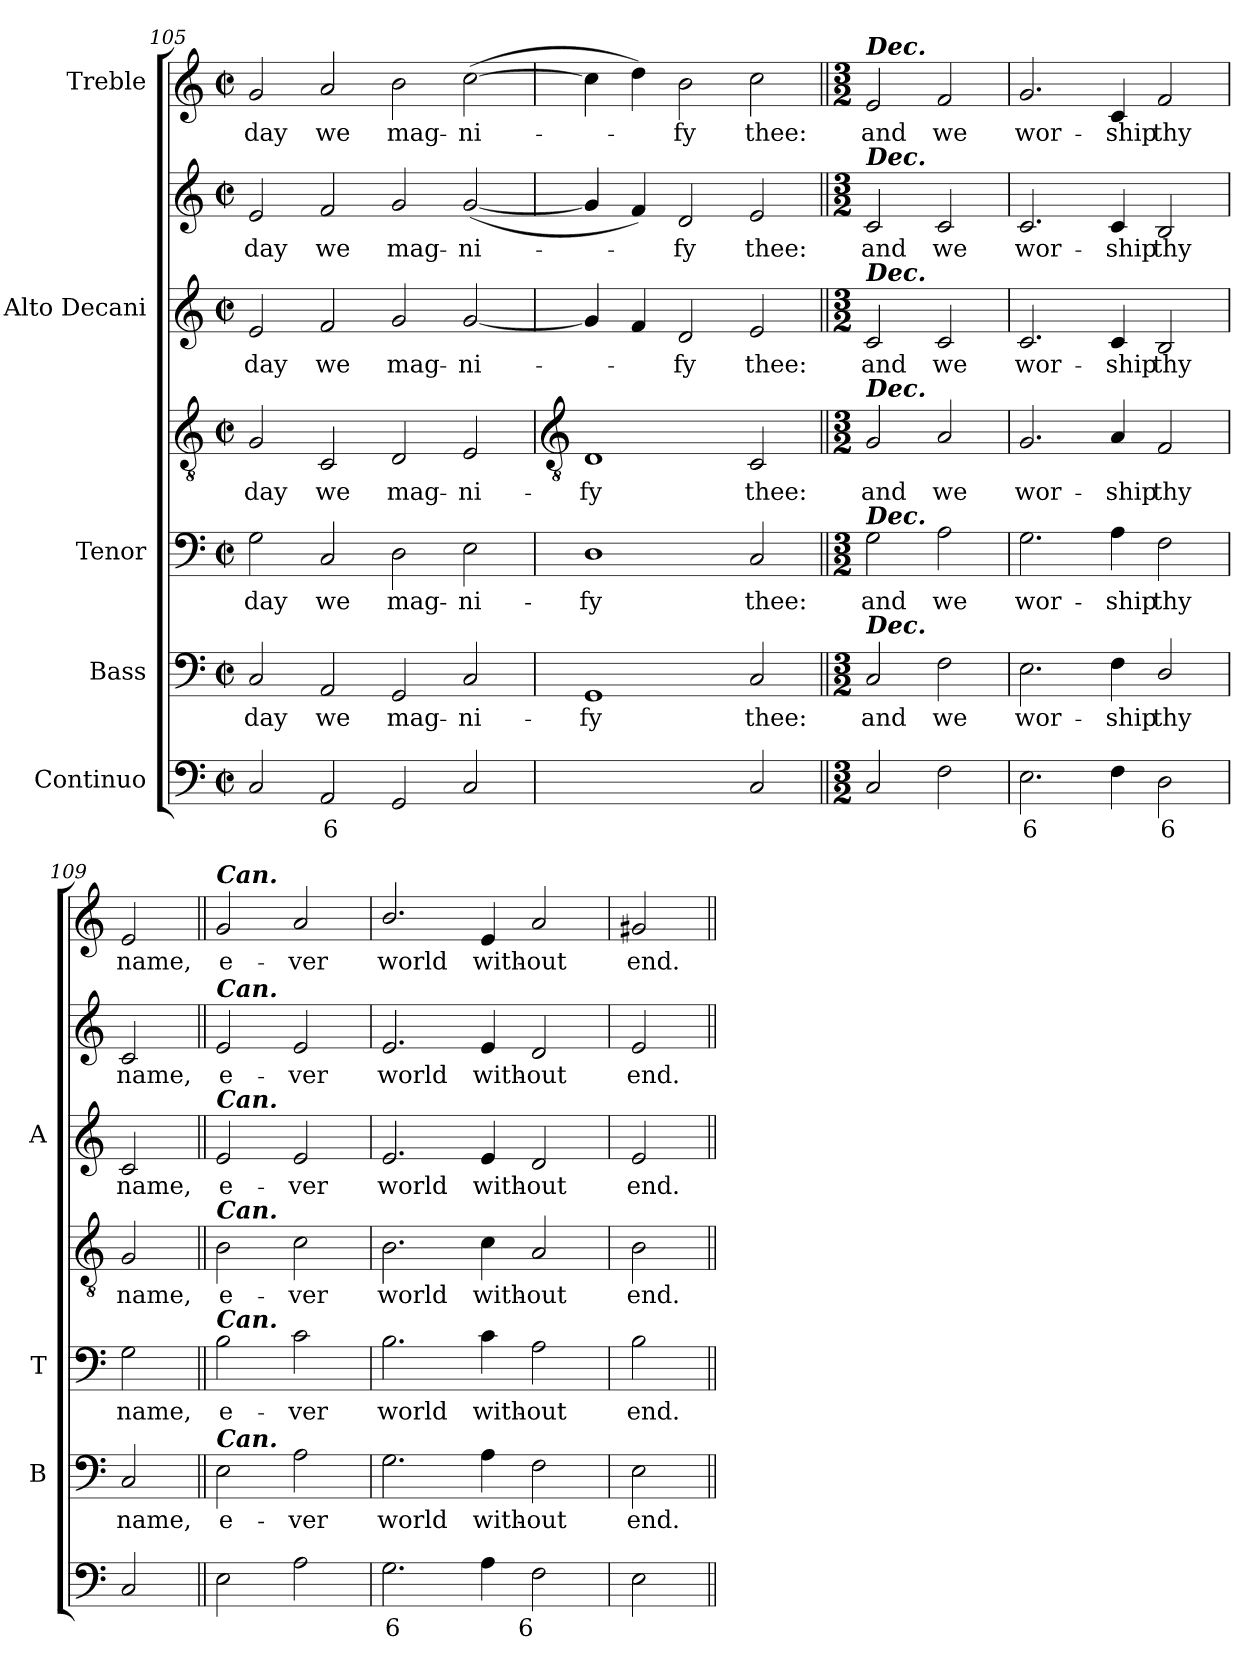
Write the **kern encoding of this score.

**kern	**text	**kern	**text	**kern	**text	**kern	**text	**kern	**text	**kern	**text	**kern	**text
*part5	*part5	*part4	*part4	*part3	*part3	*part3	*part3	*part2	*part2	*part2	*part2	*part1	*part1
*staff7	*staff7	*staff6	*staff6	*staff5	*staff5	*staff4	*staff4	*staff3	*staff3	*staff2	*staff2	*staff1	*staff1
*I"Continuo	*	*I"Bass	*	*I"Tenor	*	*	*	*I"Alto Decani	*	*	*	*I"Treble	*
*	*	*I'B	*	*I'T	*	*	*	*I'A	*	*	*	*	*
*clefF4	*	*clefF4	*	*	*	*clefGv2	*	*clefG2	*	*clefG2	*	*clefG2	*
*k[]	*	*k[]	*	*k[]	*	*k[]	*	*k[]	*	*k[]	*	*k[]	*
*C:	*	*C:	*	*C:	*	*C:	*	*C:	*	*C:	*	*C:	*
*M4/2	*	*M4/2	*	*M4/2	*	*M4/2	*	*M4/2	*	*M4/2	*	*M4/2	*
*met(c|)	*	*met(c|)	*	*met(c|)	*	*met(c|)	*	*met(c|)	*	*met(c|)	*	*met(c|)	*
=105	=105	=105	=105	=105	=105	=105	=105	=105	=105	=105	=105	=105	=105
!	!	!	!LO:LY:b	!	!LO:LY:b	!	!LO:LY:b	!	!LO:LY:b	!	!LO:LY:b	!	!LO:LY:b
2C	.	2C	day	2G	day	2G	day	2e	day	2e	day	2g	day
!	!LO:LY:b	!	!LO:LY:b	!	!LO:LY:b	!	!LO:LY:b	!	!LO:LY:b	!	!LO:LY:b	!	!LO:LY:b
2AA	6	2AA	we	2C	we	2C	we	2f	we	2f	we	2a	we
!	!	!	!LO:LY:b	!	!LO:LY:b	!	!LO:LY:b	!	!LO:LY:b	!	!LO:LY:b	!	!LO:LY:b
2GG	.	2GG	mag-	2D	mag-	2D	mag-	2g	mag-	2g	mag-	2b	mag-
!	!	!	!LO:LY:b	!	!LO:LY:b	!	!LO:LY:b	!	!LO:LY:b	!	!LO:LY:b	!	!LO:LY:b
2C	.	2C	-ni-	2E	-ni-	2E	-ni-	[2g	-ni-	(<[2g	-ni-	(>[2cc	-ni-
!!LO:LB:g=z
=106	=106	=106	=106	=106	=106	=106	=106	=106	=106	=106	=106	=106	=106
*	*	*	*	*	*	*clefGv2	*	*	*	*	*	*	*
!	!LO:LY:b	!	!LO:LY:b	!	!LO:LY:b	!	!LO:LY:b	!	!	!	!	!	!
[2GGyy	4	1GG	-fy	1D	-fy	1D	-fy	4g]	.	4g]	.	4cc]	.
.	.	.	.	.	.	.	.	4f	.	4f)	.	4dd)	.
!	!LO:LY:b	!	!	!	!	!	!	!	!LO:LY:b	!	!LO:LY:b	!	!LO:LY:b
2GGyy]	3	.	.	.	.	.	.	2d	fy	2d	fy	2b	fy
!	!	!	!LO:LY:b	!	!LO:LY:b	!	!LO:LY:b	!	!LO:LY:b	!	!LO:LY:b	!	!LO:LY:b
2C	.	2C	thee:	2C	thee:	2C	thee:	2e	thee:	2e	thee:	2cc	thee:
=107||	=107||	=107||	=107||	=107||	=107||	=107||	=107||	=107||	=107||	=107||	=107||	=107||	=107||
*M3/2	*	*M3/2	*	*M3/2	*	*M3/2	*	*M3/2	*	*M3/2	*	*M3/2	*
!	!	!	!	!	!	!	!	!	!	!	!	!LO:TX:a:Bi:t=Dec.	!
!	!	!	!	!	!	!	!	!	!	!LO:TX:a:Bi:t=Dec.	!	!	!
!	!	!	!	!	!	!	!	!LO:TX:a:Bi:t=Dec.	!	!	!	!	!
!	!	!	!	!	!	!LO:TX:a:Bi:t=Dec.	!	!	!	!	!	!	!
!	!	!	!	!LO:TX:a:Bi:t=Dec.	!	!	!	!	!	!	!	!	!
!	!	!LO:TX:a:Bi:t=Dec.	!	!	!	!	!	!	!	!	!	!	!
!	!	!	!LO:LY:b	!	!LO:LY:b	!	!LO:LY:b	!	!LO:LY:b	!	!LO:LY:b	!	!LO:LY:b
2C	.	2C	and	2G	and	2G	and	2c	and	2c	and	2e	and
!	!	!	!LO:LY:b	!	!LO:LY:b	!	!LO:LY:b	!	!LO:LY:b	!	!LO:LY:b	!	!LO:LY:b
2F	.	2F	we	2A	we	2A	we	2c	we	2c	we	2f	we
=108	=108	=108	=108	=108	=108	=108	=108	=108	=108	=108	=108	=108	=108
!	!LO:LY:b	!	!LO:LY:b	!	!LO:LY:b	!	!LO:LY:b	!	!LO:LY:b	!	!LO:LY:b	!	!LO:LY:b
2.E	6	2.E	wor-	2.G	wor-	2.G	wor-	2.c	wor-	2.c	wor-	2.g	wor-
!	!	!	!LO:LY:b	!	!LO:LY:b	!	!LO:LY:b	!	!LO:LY:b	!	!LO:LY:b	!	!LO:LY:b
4F	.	4F	-ship	4A	-ship	4A	-ship	4c	-ship	4c	-ship	4c	-ship
!	!LO:LY:b	!	!LO:LY:b	!	!LO:LY:b	!	!LO:LY:b	!	!LO:LY:b	!	!LO:LY:b	!	!LO:LY:b
2D	6	2D/	thy	2F	thy	2F	thy	2B	thy	2B	thy	2f	thy
=109	=109	=109	=109	=109	=109	=109	=109	=109	=109	=109	=109	=109	=109
!	!	!	!LO:LY:b	!	!LO:LY:b	!	!LO:LY:b	!	!LO:LY:b	!	!LO:LY:b	!	!LO:LY:b
2C	.	2C	name,	2G	name,	2G	name,	2c	name,	2c	name,	2e	name,
=110||	=110||	=110||	=110||	=110||	=110||	=110||	=110||	=110||	=110||	=110||	=110||	=110||	=110||
!	!	!	!	!	!	!	!	!	!	!	!	!LO:TX:a:Bi:t=Can.	!
!	!	!	!	!	!	!	!	!	!	!LO:TX:a:Bi:t=Can.	!	!	!
!	!	!	!	!	!	!	!	!LO:TX:a:Bi:t=Can.	!	!	!	!	!
!	!	!	!	!	!	!LO:TX:a:Bi:t=Can.	!	!	!	!	!	!	!
!	!	!	!	!LO:TX:a:Bi:t=Can.	!	!	!	!	!	!	!	!	!
!	!	!LO:TX:a:Bi:t=Can.	!	!	!	!	!	!	!	!	!	!	!
!	!	!	!LO:LY:b	!	!LO:LY:b	!	!LO:LY:b	!	!LO:LY:b	!	!LO:LY:b	!	!LO:LY:b
2E	.	2E	e-	2B	e-	2B	e-	2e	e-	2e	e-	2g	e-
!	!	!	!LO:LY:b	!	!LO:LY:b	!	!LO:LY:b	!	!LO:LY:b	!	!LO:LY:b	!	!LO:LY:b
2A	.	2A	-ver	2c	-ver	2c	-ver	2e	-ver	2e	-ver	2a	-ver
=111	=111	=111	=111	=111	=111	=111	=111	=111	=111	=111	=111	=111	=111
!	!LO:LY:b	!	!LO:LY:b	!	!LO:LY:b	!	!LO:LY:b	!	!LO:LY:b	!	!LO:LY:b	!	!LO:LY:b
2.G	6	2.G	world	2.B	world	2.B	world	2.e	world	2.e	world	2.b/	world
!	!	!	!LO:LY:b	!	!LO:LY:b	!	!LO:LY:b	!	!LO:LY:b	!	!LO:LY:b	!	!LO:LY:b
4A	.	4A	with-	4c	with-	4c	with-	4e	with-	4e	with-	4e	with-
!	!LO:LY:b	!	!LO:LY:b	!	!LO:LY:b	!	!LO:LY:b	!	!LO:LY:b	!	!LO:LY:b	!	!LO:LY:b
2F	6	2F	-out	2A	-out	2A	-out	2d	-out	2d	-out	2a	-out
=112	=112	=112	=112	=112	=112	=112	=112	=112	=112	=112	=112	=112	=112
!	!	!	!LO:LY:b	!	!LO:LY:b	!	!LO:LY:b	!	!LO:LY:b	!	!LO:LY:b	!	!LO:LY:b
2E	.	2E	end.	2B	end.	2B	end.	2e	end.	2e	end.	2g#X	end.
=||	=||	=||	=||	=||	=||	=||	=||	=||	=||	=||	=||	=||	=||
*-	*-	*-	*-	*-	*-	*-	*-	*-	*-	*-	*-	*-	*-
